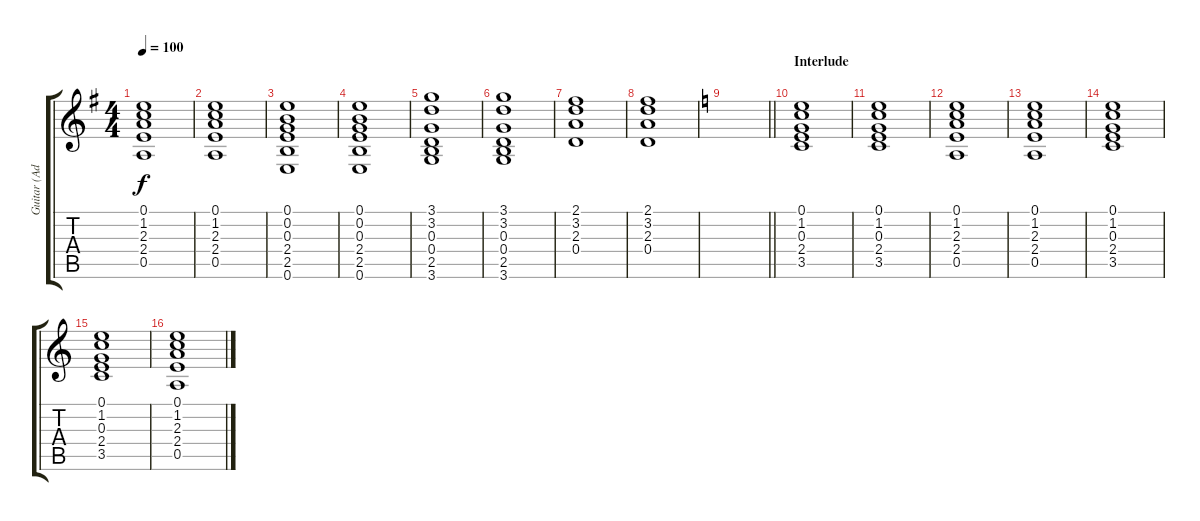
\track ("Guitar (Additional)" "Guitar (Ad") {mute instrument electricguitarjazz}
\staff {score tabs}
\tuning (E4 B3 G3 D3 A2 E2) {hide}
\ts (4 4)
\tempo 100
\clef g2
\ks g
(0.1 1.2 2.3 2.4 0.5).1{dy f} |
(0.1 1.2 2.3 2.4 0.5).1 |
(0.1 0.2 0.3 2.4 2.5 0.6).1 |
(0.1 0.2 0.3 2.4 2.5 0.6).1 |
(3.1 3.2 0.3 0.4 2.5 3.6).1 |
(3.1 3.2 0.3 0.4 2.5 3.6).1 |
(2.1 3.2 2.3 0.4).1 |
(2.1 3.2 2.3 0.4).1 |
\barLineRight lightlight
\ks c
|
\section ("" "Interlude")
(0.1 1.2 0.3 2.4 3.5).1 |
(0.1 1.2 0.3 2.4 3.5).1 |
(0.1 1.2 2.3 2.4 0.5).1 |
(0.1 1.2 2.3 2.4 0.5).1 |
(0.1 1.2 0.3 2.4 3.5).1 |
(0.1 1.2 0.3 2.4 3.5).1 |
(0.1 1.2 2.3 2.4 0.5).1
